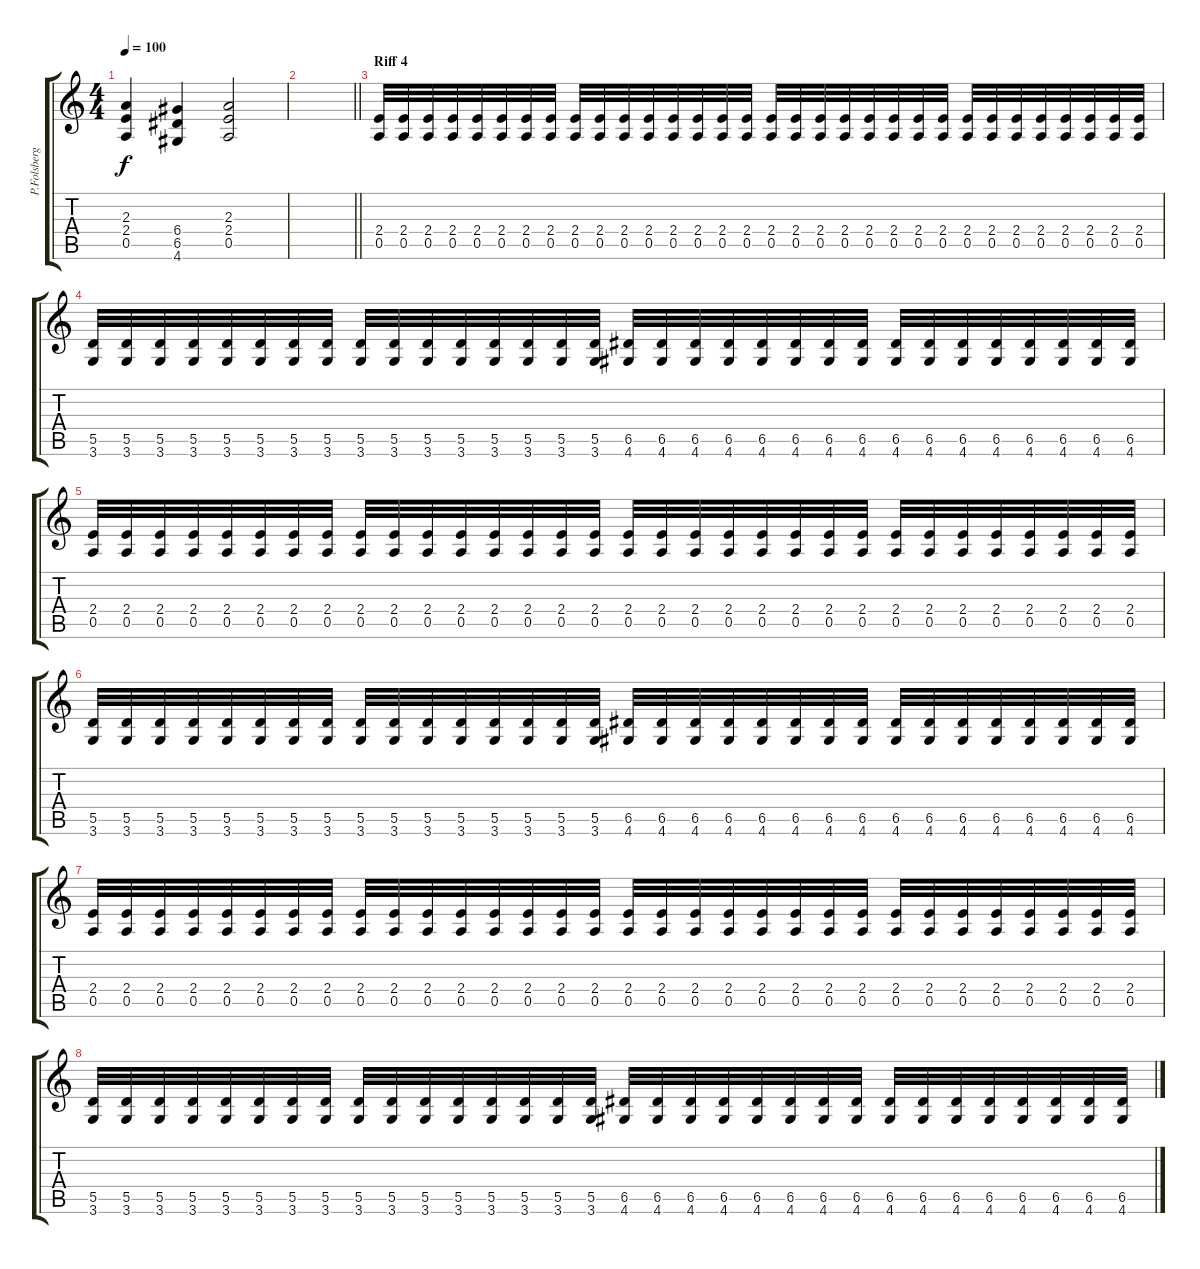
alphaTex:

\track ("P.Folsberg(Rhythm)" "P.Folsberg") {instrument distortionguitar}
\staff {score tabs}
\tuning (E4 B3 G3 D3 A2 E2) {hide}
\ts (4 4)
\tempo 100
\clef g2
\ks c
(2.3 2.4 0.5).4{dy f} (6.4 6.5 4.6).4 (2.3 2.4 0.5).2 |
\barLineRight lightlight
|
\section ("" "Riff 4")
(2.4 0.5).32 (2.4 0.5).32 (2.4 0.5).32 (2.4 0.5).32 (2.4 0.5).32 (2.4 0.5).32 (2.4 0.5).32 (2.4 0.5).32 (2.4 0.5).32 (2.4 0.5).32 (2.4 0.5).32 (2.4 0.5).32 (2.4 0.5).32 (2.4 0.5).32 (2.4 0.5).32 (2.4 0.5).32 (2.4 0.5).32 (2.4 0.5).32 (2.4 0.5).32 (2.4 0.5).32 (2.4 0.5).32 (2.4 0.5).32 (2.4 0.5).32 (2.4 0.5).32 (2.4 0.5).32 (2.4 0.5).32 (2.4 0.5).32 (2.4 0.5).32 (2.4 0.5).32 (2.4 0.5).32 (2.4 0.5).32 (2.4 0.5).32 |
(5.5 3.6).32 (5.5 3.6).32 (5.5 3.6).32 (5.5 3.6).32 (5.5 3.6).32 (5.5 3.6).32 (5.5 3.6).32 (5.5 3.6).32 (5.5 3.6).32 (5.5 3.6).32 (5.5 3.6).32 (5.5 3.6).32 (5.5 3.6).32 (5.5 3.6).32 (5.5 3.6).32 (5.5 3.6).32 (6.5 4.6).32 (6.5 4.6).32 (6.5 4.6).32 (6.5 4.6).32 (6.5 4.6).32 (6.5 4.6).32 (6.5 4.6).32 (6.5 4.6).32 (6.5 4.6).32 (6.5 4.6).32 (6.5 4.6).32 (6.5 4.6).32 (6.5 4.6).32 (6.5 4.6).32 (6.5 4.6).32 (6.5 4.6).32 |
(2.4 0.5).32 (2.4 0.5).32 (2.4 0.5).32 (2.4 0.5).32 (2.4 0.5).32 (2.4 0.5).32 (2.4 0.5).32 (2.4 0.5).32 (2.4 0.5).32 (2.4 0.5).32 (2.4 0.5).32 (2.4 0.5).32 (2.4 0.5).32 (2.4 0.5).32 (2.4 0.5).32 (2.4 0.5).32 (2.4 0.5).32 (2.4 0.5).32 (2.4 0.5).32 (2.4 0.5).32 (2.4 0.5).32 (2.4 0.5).32 (2.4 0.5).32 (2.4 0.5).32 (2.4 0.5).32 (2.4 0.5).32 (2.4 0.5).32 (2.4 0.5).32 (2.4 0.5).32 (2.4 0.5).32 (2.4 0.5).32 (2.4 0.5).32 |
(5.5 3.6).32 (5.5 3.6).32 (5.5 3.6).32 (5.5 3.6).32 (5.5 3.6).32 (5.5 3.6).32 (5.5 3.6).32 (5.5 3.6).32 (5.5 3.6).32 (5.5 3.6).32 (5.5 3.6).32 (5.5 3.6).32 (5.5 3.6).32 (5.5 3.6).32 (5.5 3.6).32 (5.5 3.6).32 (6.5 4.6).32 (6.5 4.6).32 (6.5 4.6).32 (6.5 4.6).32 (6.5 4.6).32 (6.5 4.6).32 (6.5 4.6).32 (6.5 4.6).32 (6.5 4.6).32 (6.5 4.6).32 (6.5 4.6).32 (6.5 4.6).32 (6.5 4.6).32 (6.5 4.6).32 (6.5 4.6).32 (6.5 4.6).32 |
(2.4 0.5).32 (2.4 0.5).32 (2.4 0.5).32 (2.4 0.5).32 (2.4 0.5).32 (2.4 0.5).32 (2.4 0.5).32 (2.4 0.5).32 (2.4 0.5).32 (2.4 0.5).32 (2.4 0.5).32 (2.4 0.5).32 (2.4 0.5).32 (2.4 0.5).32 (2.4 0.5).32 (2.4 0.5).32 (2.4 0.5).32 (2.4 0.5).32 (2.4 0.5).32 (2.4 0.5).32 (2.4 0.5).32 (2.4 0.5).32 (2.4 0.5).32 (2.4 0.5).32 (2.4 0.5).32 (2.4 0.5).32 (2.4 0.5).32 (2.4 0.5).32 (2.4 0.5).32 (2.4 0.5).32 (2.4 0.5).32 (2.4 0.5).32 |
(5.5 3.6).32 (5.5 3.6).32 (5.5 3.6).32 (5.5 3.6).32 (5.5 3.6).32 (5.5 3.6).32 (5.5 3.6).32 (5.5 3.6).32 (5.5 3.6).32 (5.5 3.6).32 (5.5 3.6).32 (5.5 3.6).32 (5.5 3.6).32 (5.5 3.6).32 (5.5 3.6).32 (5.5 3.6).32 (6.5 4.6).32 (6.5 4.6).32 (6.5 4.6).32 (6.5 4.6).32 (6.5 4.6).32 (6.5 4.6).32 (6.5 4.6).32 (6.5 4.6).32 (6.5 4.6).32 (6.5 4.6).32 (6.5 4.6).32 (6.5 4.6).32 (6.5 4.6).32 (6.5 4.6).32 (6.5 4.6).32 (6.5 4.6).32
